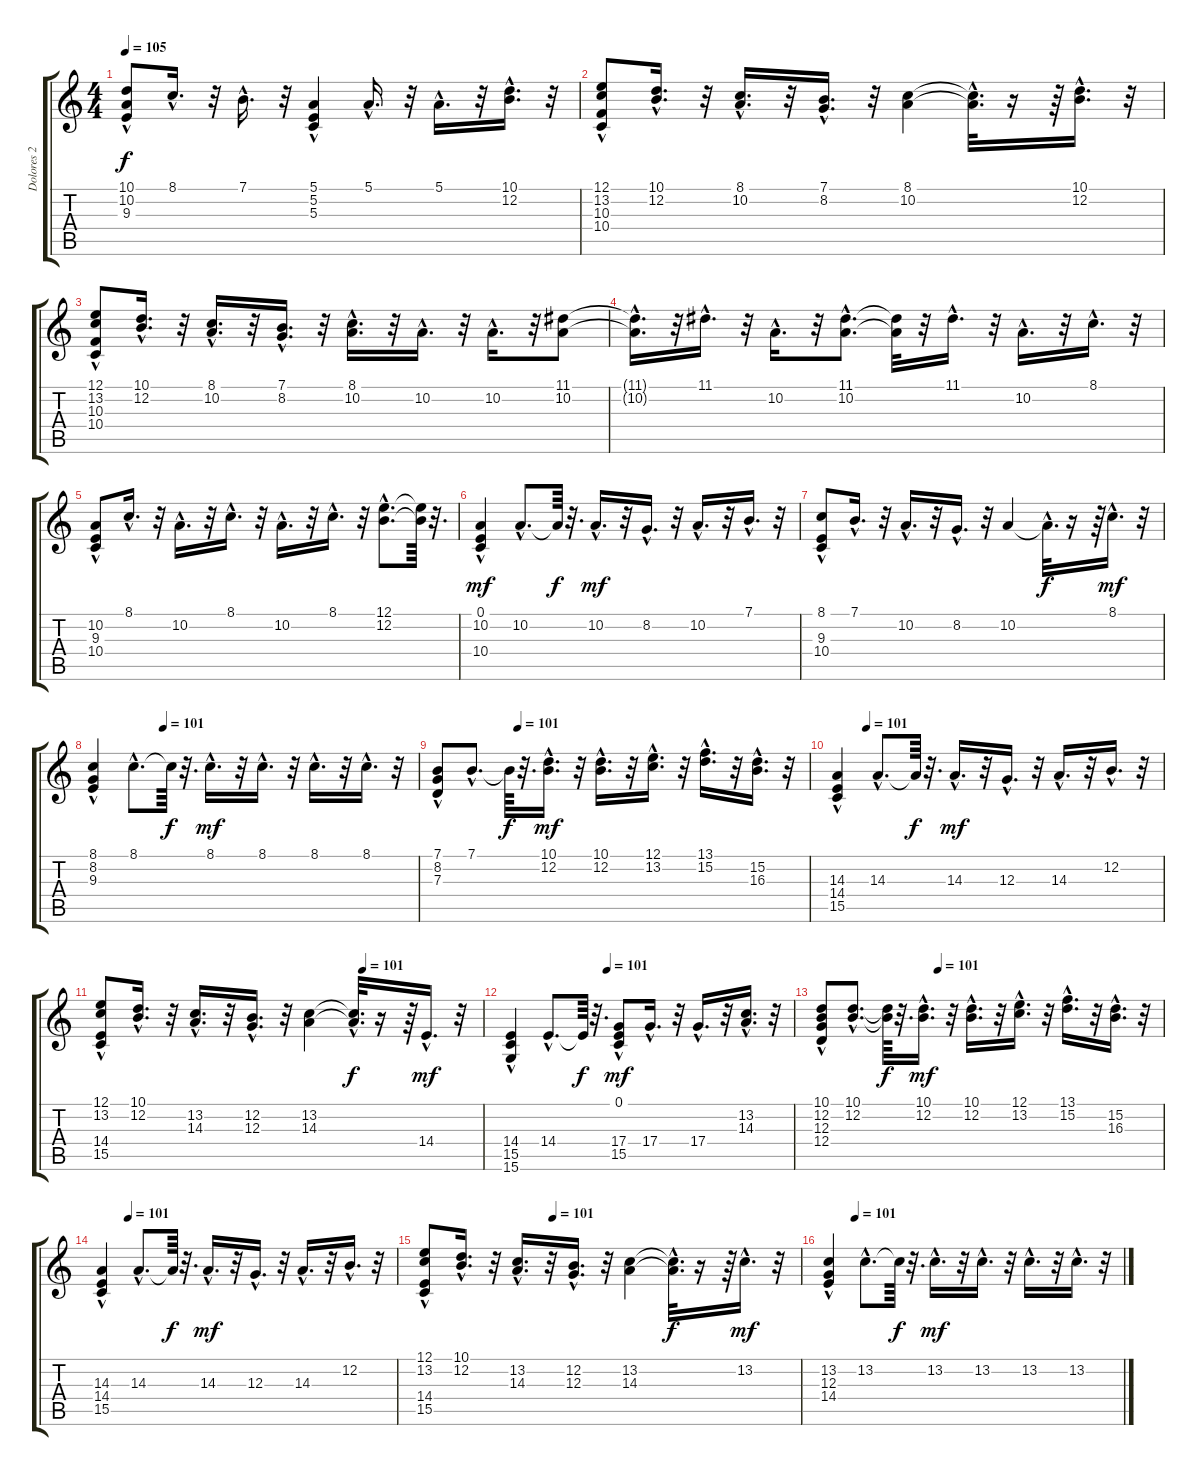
\track ("Dolores 2" "Dolores 2") {instrument pad3polysynth}
\staff {score tabs}
\tuning (E4 B3 G3 D3 A2 E2) {hide}
\ts (4 4)
\tempo 105
\clef g2
\ks c
(10.1{hac t} 10.2{t} 9.3{t}).8{dy f} 8.1{hac}.16{d} r.32 7.1{hac}.16{d} r.32 (5.1{hac} 5.2 5.3).4 5.1{hac}.16{d} r.32 5.1{hac}.16{d} r.32 (10.1{hac} 12.2{hac}).16{d} r.32 |
(12.1{hac} 13.2{hac} 10.3{hac} 10.4{hac}).8 (10.1{hac} 12.2{hac}).16{d} r.32 (8.1{hac} 10.2{hac}).16{d} r.32 (7.1{hac} 8.2{hac}).16{d} r.32 (8.1 10.2).4 (8.1{hac t} 10.2{hac t}).32{d} r.16 r.64 (10.1{hac} 12.2{hac}).16{d} r.32 |
(12.1{hac} 13.2{hac} 10.3{hac} 10.4{hac}).8 (10.1{hac} 12.2{hac}).16{d} r.32 (8.1{hac} 10.2{hac}).16{d} r.32 (7.1{hac} 8.2{hac}).16{d} r.32 (8.1{hac} 10.2{hac}).16{d} r.32 10.2{hac}.16{d} r.32 10.2{hac}.16{d} r.32 (11.1 10.2).8 |
(11.1{hac t} 10.2{hac t}).16{d} r.32 11.1{hac}.16{d} r.32 10.2{hac}.16{d} r.32 (11.1{hac} 10.2{hac}).8{d} (11.1{t} 10.2{t}).32 r.32 11.1{hac}.16{d} r.32 10.2{hac}.16{d} r.32 8.1{hac}.16{d} r.32 |
(10.2{hac} 9.3{hac} 10.4{hac}).8 8.1{hac}.16{d} r.32 10.2{hac}.16{d} r.32 8.1{hac}.16{d} r.32 10.2{hac}.16{d} r.32 8.1{hac}.16{d} r.32 (12.1{hac} 12.2{hac}).8{d} (12.1{t} 12.2{t}).64 r.32{d} |
(0.1{hac} 10.2{hac} 10.4{hac}).4{dy mf} 10.2{hac}.8{d} 10.2{t}.64{dy f} r.32{d} 10.2{hac}.16{d dy mf} r.32 8.2{hac}.16{d} r.32 10.2{hac}.16{d} r.32 7.1{hac}.16{d} r.32 |
(8.1{hac} 9.3{hac} 10.4{hac}).8 7.1{hac}.16{d} r.32 10.2{hac}.16{d} r.32 8.2{hac}.16{d} r.32 10.2.4 10.2{hac t}.32{d dy f} r.16 r.64 8.1{hac}.16{d dy mf} r.32 |
\tempo (101 0.21875)
(8.1{hac} 8.2{hac} 9.3{hac}).4 8.1{hac}.8{d} 8.1{t}.64{dy f} r.32{d} 8.1{hac}.16{d dy mf} r.32 8.1{hac}.16{d} r.32 8.1{hac}.16{d} r.32 8.1{hac}.16{d} r.32 |
\tempo (101 0.21875)
(7.1{hac} 8.2{hac} 7.3{hac}).8 7.1{hac}.8{d} 7.1{t}.64{dy f} r.32{d} (10.1{hac} 12.2{hac}).16{d dy mf} r.32 (10.1{hac} 12.2{hac}).16{d} r.32 (12.1{hac} 13.2{hac}).16{d} r.32 (13.1{hac} 15.2{hac}).16{d} r.32 (15.2{hac} 16.3{hac}).16{d} r.32 |
\tempo (101 0.09375)
(14.3{hac} 14.4{hac} 15.5{hac}).4 14.3{hac}.8{d} 14.3{t}.64{dy f} r.32{d} 14.3{hac}.16{d dy mf} r.32 12.3{hac}.16{d} r.32 14.3{hac}.16{d} r.32 12.2{hac}.16{d} r.32 |
\tempo (101 0.6875)
(12.1{hac} 13.2{hac} 14.4{hac} 15.5{hac}).8 (10.1{hac} 12.2{hac}).16{d} r.32 (13.2{hac} 14.3{hac}).16{d} r.32 (12.2{hac} 12.3{hac}).16{d} r.32 (13.2 14.3).4 (13.2{hac t} 14.3{hac t}).32{d dy f} r.16 r.64 14.4{hac}.16{d dy mf} r.32 |
\tempo (101 0.34375)
(14.4{hac} 15.5{hac} 15.6{hac}).4 14.4{hac}.8{d} 14.4{t}.64{dy f} r.32{d} (0.1{hac} 17.4{hac} 15.5{hac}).8{dy mf} 17.4{hac}.16{d} r.32 17.4{hac}.16{d} r.32 (13.2{hac} 14.3{hac}).16{d} r.32 |
\tempo (101 0.34375)
(10.1{hac} 12.2{hac} 12.3{hac} 12.4{hac}).8 (10.1{hac} 12.2{hac}).8{d} (10.1{t} 12.2{t}).64{dy f} r.32{d} (10.1{hac} 12.2{hac}).16{d dy mf} r.32 (10.1{hac} 12.2{hac}).16{d} r.32 (12.1{hac} 13.2{hac}).16{d} r.32 (13.1{hac} 15.2{hac}).16{d} r.32 (15.2{hac} 16.3{hac}).16{d} r.32 |
\tempo (101 0.09375)
(14.3{hac} 14.4{hac} 15.5{hac}).4 14.3{hac}.8{d} 14.3{t}.64{dy f} r.32{d} 14.3{hac}.16{d dy mf} r.32 12.3{hac}.16{d} r.32 14.3{hac}.16{d} r.32 12.2{hac}.16{d} r.32 |
\tempo (101 0.34375)
(12.1{hac} 13.2{hac} 14.4{hac} 15.5{hac}).8 (10.1{hac} 12.2{hac}).16{d} r.32 (13.2{hac} 14.3{hac}).16{d} r.32 (12.2{hac} 12.3{hac}).16{d} r.32 (13.2 14.3).4 (13.2{hac t} 14.3{hac t}).32{d dy f} r.16 r.64 13.2{hac}.16{d dy mf} r.32 |
\tempo (101 0.09375)
(13.2{hac} 12.3{hac} 14.4{hac}).4 13.2{hac}.8{d} 13.2{t}.64{dy f} r.32{d} 13.2{hac}.16{d dy mf} r.32 13.2{hac}.16{d} r.32 13.2{hac}.16{d} r.32 13.2{hac}.16{d} r.32
